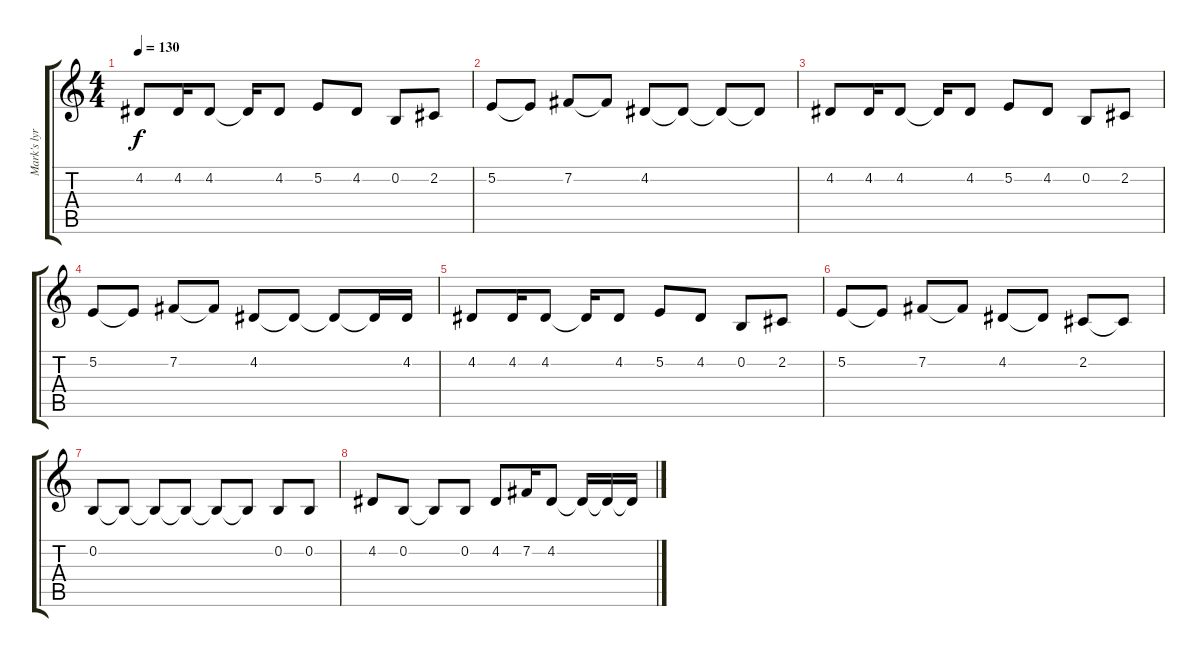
\track ("Mark's lyrics" "Mark's lyr") {instrument tenorsax}
\staff {score tabs}
\tuning (E4 B3 G3 D3 A2 E2) {hide}
\ts (4 4)
\tempo 130
\clef g2
\ks c
4.2.8{dy f} 4.2.16 4.2.8 4.2{t}.16 4.2.8 5.2.8 4.2.8 0.2.8 2.2.8 |
5.2.8 5.2{t}.8 7.2.8 7.2{t}.8 4.2.8 4.2{t}.8 4.2{t}.8 4.2{t}.8 |
4.2.8 4.2.16 4.2.8 4.2{t}.16 4.2.8 5.2.8 4.2.8 0.2.8 2.2.8 |
5.2.8 5.2{t}.8 7.2.8 7.2{t}.8 4.2.8 4.2{t}.8 4.2{t}.8 4.2{t}.16 4.2.16 |
4.2.8 4.2.16 4.2.8 4.2{t}.16 4.2.8 5.2.8 4.2.8 0.2.8 2.2.8 |
5.2.8 5.2{t}.8 7.2.8 7.2{t}.8 4.2.8 4.2{t}.8 2.2.8 2.2{t}.8 |
0.2.8 0.2{t}.8 0.2{t}.8 0.2{t}.8 0.2{t}.8 0.2{t}.8 0.2.8 0.2.8 |
4.2.8 0.2.8 0.2{t}.8 0.2.8 4.2.8 7.2.16 4.2.8 4.2{t}.16 4.2{t}.16 4.2{t}.16
